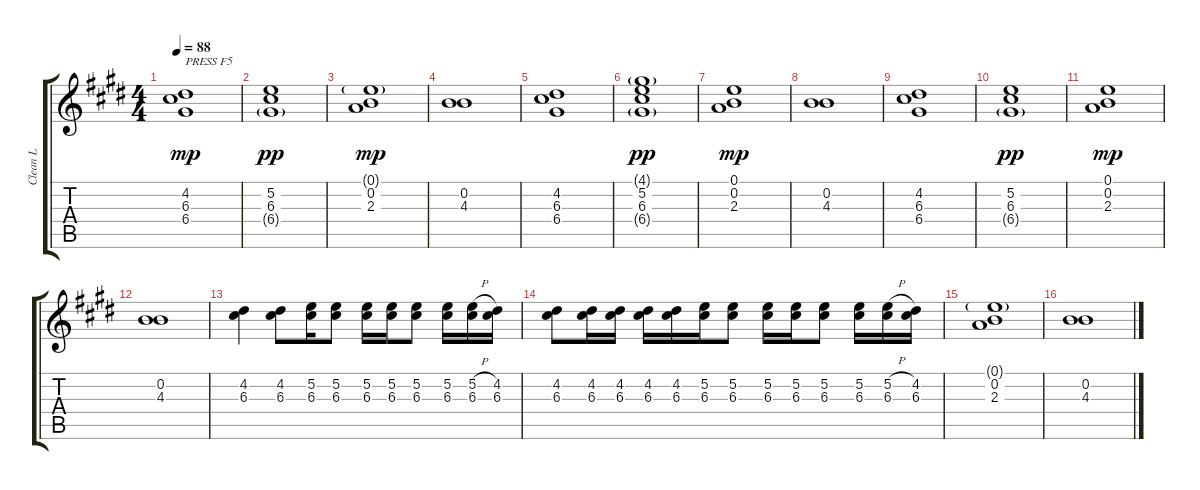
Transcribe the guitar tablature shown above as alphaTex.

\track ("Clean L" "Clean L") {instrument electricguitarclean}
\staff {score tabs}
\tuning (E4 B3 G3 D3 A2 E2) {hide}
\ts (4 4)
\tempo 88
\clef g2
\ks e
(4.2 6.3 6.4).1{txt "PRESS F5" dy mp instrument electricguitarclean} |
\ks c#minor
(5.2 6.3 6.4{g}).1{dy pp} |
(0.1{g} 0.2 2.3).1{dy mp} |
\ks e
(0.2 4.3).1 |
\ks c#minor
(4.2 6.3 6.4).1 |
(4.1{g} 5.2 6.3 6.4{g}).1{dy pp} |
\ks e
(0.1 0.2 2.3).1{dy mp} |
\ks c#minor
(0.2 4.3).1 |
(4.2 6.3 6.4).1 |
\ks e
(5.2 6.3 6.4{g}).1{dy pp} |
\ks c#minor
(0.1 0.2 2.3).1{dy mp} |
(0.2 4.3).1 |
\ks e
(4.2 6.3).4 (4.2 6.3).8 (5.2 6.3).16 (5.2 6.3).8 (5.2 6.3).16 (5.2 6.3).16 (5.2 6.3).8 (5.2 6.3).16 (5.2{h} 6.3).16 (4.2 6.3).16 |
\ks c#minor
(4.2 6.3).8 (4.2 6.3).16 (4.2 6.3).16 (4.2 6.3).16 (4.2 6.3).16 (5.2 6.3).16 (5.2 6.3).8 (5.2 6.3).16 (5.2 6.3).16 (5.2 6.3).8 (5.2 6.3).16 (5.2{h} 6.3).16 (4.2 6.3).16 |
(0.1{g} 0.2 2.3).1 |
\ks e
(0.2 4.3).1
